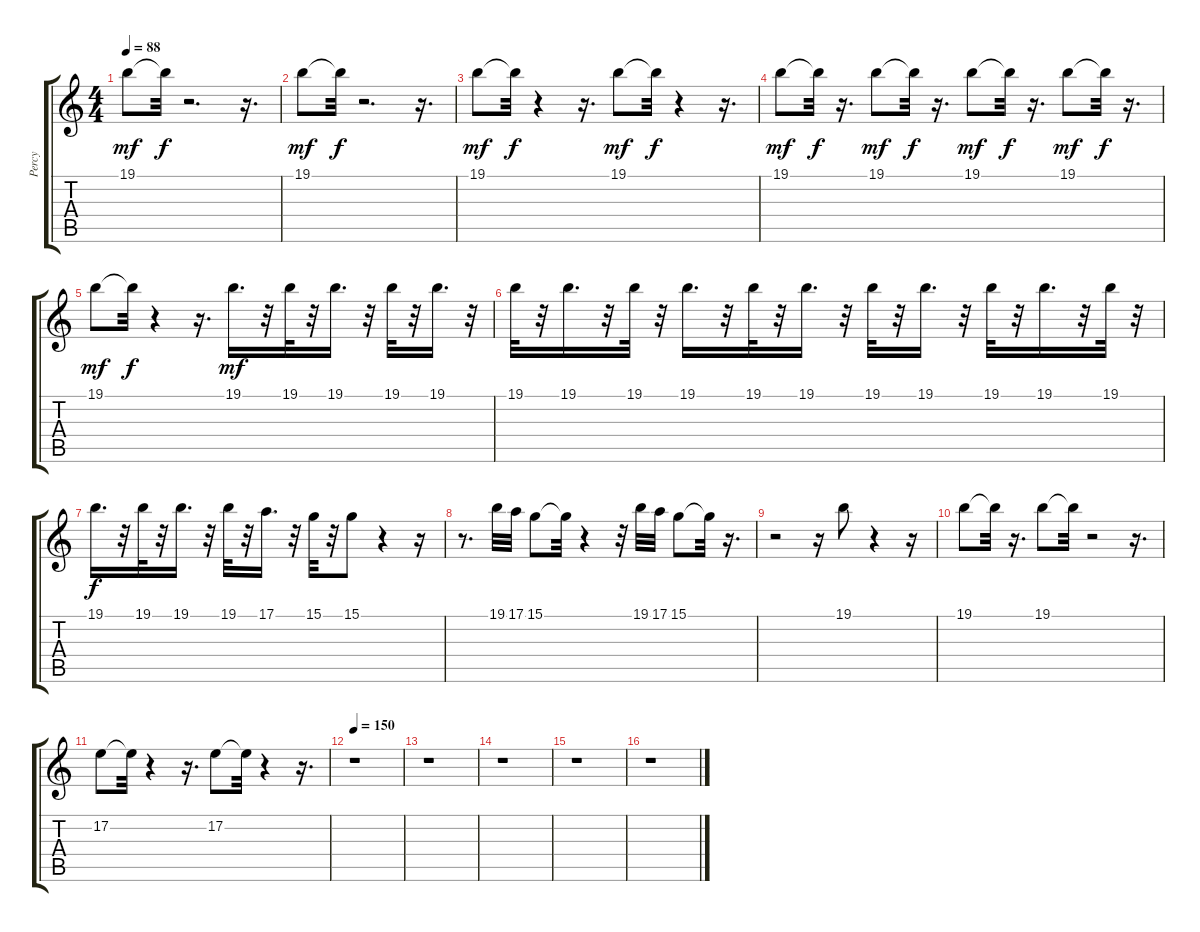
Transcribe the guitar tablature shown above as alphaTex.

\track ("Percy" "Percy") {instrument fx8scifi}
\staff {score tabs}
\tuning (E4 B3 G3 D3 A2 E2) {hide}
\ts (4 4)
\tempo 88
\clef g2
\ks c
19.1.8{dy mf} 19.1{t}.32{dy f} r.2{d} r.16{d} |
19.1.8{dy mf} 19.1{t}.32{dy f} r.2{d} r.16{d} |
19.1.8{dy mf} 19.1{t}.32{dy f} r.4 r.16{d} 19.1.8{dy mf} 19.1{t}.32{dy f} r.4 r.16{d} |
19.1.8{dy mf} 19.1{t}.32{dy f} r.16{d} 19.1.8{dy mf} 19.1{t}.32{dy f} r.16{d} 19.1.8{dy mf} 19.1{t}.32{dy f} r.16{d} 19.1.8{dy mf} 19.1{t}.32{dy f} r.16{d} |
19.1.8{dy mf} 19.1{t}.32{dy f} r.4 r.16{d} 19.1.16{d dy mf} r.32 19.1.32 r.32 19.1.16{d} r.32 19.1.32 r.32 19.1.16{d} r.32 |
19.1.32 r.32 19.1.16{d} r.32 19.1.32 r.32 19.1.16{d} r.32 19.1.32 r.32 19.1.16{d} r.32 19.1.32 r.32 19.1.16{d} r.32 19.1.32 r.32 19.1.16{d} r.32 19.1.32 r.32 |
19.1.16{d dy f} r.32 19.1.32 r.32 19.1.16{d} r.32 19.1.32 r.32 17.1.16{d} r.32 15.1.32 r.32 15.1.8 r.4 r.16 |
r.8{d} 19.1.32 17.1.32 15.1.8 15.1{t}.32 r.4 r.32 19.1.32 17.1.32 15.1.8 15.1{t}.32 r.16{d} |
r.2 r.16 19.1.8 r.4 r.16 |
19.1.8 19.1{t}.32 r.16{d} 19.1.8 19.1{t}.32 r.2 r.16{d} |
17.2.8 17.2{t}.32 r.4 r.16{d} 17.2.8 17.2{t}.32 r.4 r.16{d} |
\tempo 150
r.1 |
r.1 |
r.1 |
r.1 |
r.1
